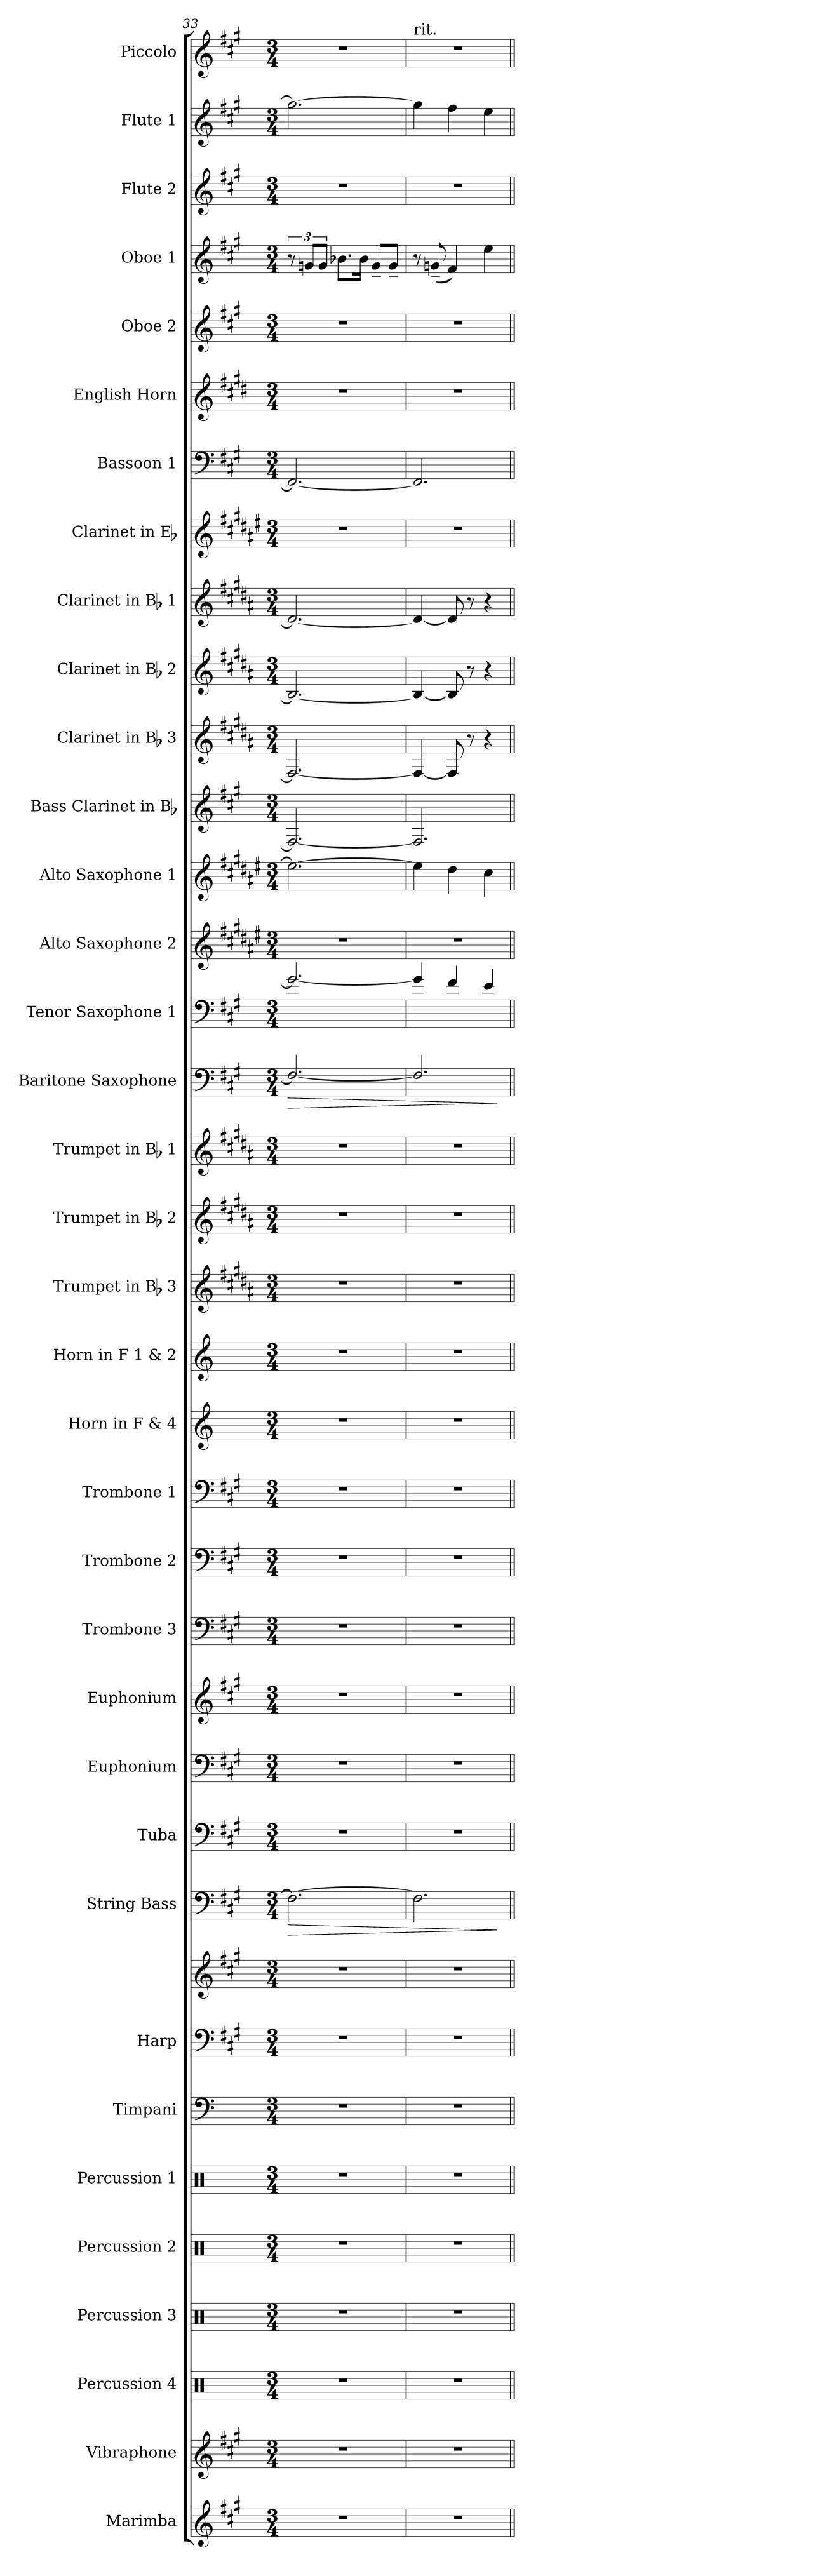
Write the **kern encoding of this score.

**kern	**kern	**kern	**kern	**kern	**kern	**kern	**kern	**kern	**kern	**dynam	**kern	**kern	**kern	**kern	**kern	**kern	**kern	**kern	**kern	**kern	**kern	**kern	**dynam	**kern	**kern	**kern	**kern	**kern	**kern	**kern	**kern	**kern	**kern	**kern	**kern	**kern	**kern	**kern
*part36	*part35	*part34	*part33	*part32	*part31	*part30	*part29	*part29	*part28	*part28	*part27	*part26	*part25	*part24	*part23	*part22	*part21	*part20	*part19	*part18	*part17	*part16	*part16	*part15	*part14	*part13	*part12	*part11	*part10	*part9	*part8	*part7	*part6	*part5	*part4	*part3	*part2	*part1
*staff37	*staff36	*staff35	*staff34	*staff33	*staff32	*staff31	*staff30	*staff29	*staff28	*staff28	*staff27	*staff26	*staff25	*staff24	*staff23	*staff22	*staff21	*staff20	*staff19	*staff18	*staff17	*staff16	*staff16	*staff15	*staff14	*staff13	*staff12	*staff11	*staff10	*staff9	*staff8	*staff7	*staff6	*staff5	*staff4	*staff3	*staff2	*staff1
*I"Marimba	*I"Vibraphone	*I"Percussion 4	*I"Percussion 3	*I"Percussion 2	*I"Percussion 1	*I"Timpani	*I"Harp	*	*I"String Bass	*	*I"Tuba	*I"Euphonium	*I"Euphonium	*I"Trombone 3	*I"Trombone 2	*I"Trombone 1	*I"Horn in F  &amp; 4	*I"Horn in F 1 &amp; 2	*I"Trumpet in Bb 3	*I"Trumpet in Bb 2	*I"Trumpet in Bb 1	*I"Baritone Saxophone	*	*I"Tenor Saxophone 1	*I"Alto Saxophone 2	*I"Alto Saxophone 1	*I"Bass Clarinet in Bb	*I"Clarinet in Bb 3	*I"Clarinet in Bb 2	*I"Clarinet in Bb 1	*I"Clarinet in Eb	*I"Bassoon 1	*I"English Horn	*I"Oboe 2	*I"Oboe 1	*I"Flute 2	*I"Flute 1	*I"Piccolo
*I'Mar.	*I'Vib.	*I'Perc. 4	*I'Perc. 3	*I'Perc. 2	*I'Perc. 1	*I'Timp.	*I'Hp.	*	*	*	*I'Tba.	*I'Euph.	*I'Euph.	*I'Tbn. 3	*I'Tbn. 2	*I'Tbn. 1	*I'Hn. 3 &amp; 4	*I'Hn. 1 &amp; 2	*I'Tpt. 3	*I'Tpt. 2	*I'Tpt. 1	*I'Bari. Sax.	*	*I'T. Sax. 1	*I'A. Sax. 2	*I'A. Sax. 1	*I'B. Cl.	*I'Cl. 3	*I'Cl. 2	*I'Cl. 1	*	*I'Bsn. 1	*I'Eng. Hn.	*I'Ob. 2	*I'Ob. 1	*I'Fl. 2	*I'Fl. 1	*I'Picc.
*clefG2	*clefG2	*clefX	*clefX	*clefX	*clefX	*clefF4	*clefF4	*clefG2	*clefF4	*	*clefF4	*clefF4	*clefG2	*clefF4	*clefF4	*clefF4	*clefG2	*clefG2	*clefG2	*clefG2	*clefG2	*clefF4	*	*clefF4	*clefG2	*clefG2	*clefG2	*clefG2	*clefG2	*clefG2	*clefG2	*clefF4	*clefG2	*clefG2	*clefG2	*clefG2	*clefG2	*clefG2
*	*	*	*	*	*	*	*	*	*ITrd7c12	*	*	*	*ITrd8c14	*	*	*	*ITrd4c7	*ITrd4c7	*ITrd1c2	*ITrd1c2	*ITrd1c2	*ITrd12c21	*	*ITrd8c14	*ITrd5c9	*ITrd5c9	*ITrd8c14	*ITrd1c2	*ITrd1c2	*ITrd1c2	*ITrd-2c-3	*	*ITrd4c7	*	*	*	*	*ITrd-7c-12
*k[f#c#g#]	*k[f#c#g#]	*k[]	*k[]	*k[]	*k[]	*k[]	*k[f#c#g#]	*k[f#c#g#]	*k[f#c#g#]	*	*k[f#c#g#]	*k[f#c#g#]	*k[f#c#g#]	*k[f#c#g#]	*k[f#c#g#]	*k[f#c#g#]	*k[b-]	*k[b-]	*k[f#c#g#]	*k[f#c#g#]	*k[f#c#g#]	*k[f#c#g#]	*	*k[f#c#g#]	*k[f#c#g#]	*k[f#c#g#]	*k[f#c#g#]	*k[f#c#g#]	*k[f#c#g#]	*k[f#c#g#]	*k[f#c#g#]	*k[f#c#g#]	*k[f#c#g#]	*k[f#c#g#]	*k[f#c#g#]	*k[f#c#g#]	*k[f#c#g#]	*k[f#c#g#]
*A:	*A:	*	*	*	*	*	*A:	*A:	*A:	*	*A:	*A:	*A:	*A:	*A:	*A:	*	*	*A:	*A:	*A:	*A:	*	*A:	*A:	*A:	*A:	*A:	*A:	*A:	*A:	*A:	*A:	*A:	*A:	*A:	*A:	*A:
*M3/4	*M3/4	*M3/4	*M3/4	*M3/4	*M3/4	*M3/4	*M3/4	*M3/4	*M3/4	*	*M3/4	*M3/4	*M3/4	*M3/4	*M3/4	*M3/4	*M3/4	*M3/4	*M3/4	*M3/4	*M3/4	*M3/4	*	*M3/4	*M3/4	*M3/4	*M3/4	*M3/4	*M3/4	*M3/4	*M3/4	*M3/4	*M3/4	*M3/4	*M3/4	*M3/4	*M3/4	*M3/4
=33	=33	=33	=33	=33	=33	=33	=33	=33	=33	=33	=33	=33	=33	=33	=33	=33	=33	=33	=33	=33	=33	=33	=33	=33	=33	=33	=33	=33	=33	=33	=33	=33	=33	=33	=33	=33	=33	=33
!	!	!	!	!	!	!	!	!	!	!LO:HP:b	!	!	!	!	!	!	!	!	!	!	!	!	!LO:HP:b	!	!	!	!	!	!	!	!	!	!	!	!	!	!	!
2.r	2.r	2.r	2.r	2.r	2.r	2.r	2.r	2.r	2.FF#\_	>	2.r	2.r	2.r	2.r	2.r	2.r	2.r	2.r	2.r	2.r	2.r	2.FF#/_	>	2.G/_	2.r	2.g\_	2.FF#/_	2.E/_	2.A#/_	2.c#/_	2.r	2.FF#/_	2.r	2.r	12r	2.r	2.gg\_	2.r
.	.	.	.	.	.	.	.	.	.	.	.	.	.	.	.	.	.	.	.	.	.	.	.	.	.	.	.	.	.	.	.	.	.	.	12gn/L	.	.	.
.	.	.	.	.	.	.	.	.	.	.	.	.	.	.	.	.	.	.	.	.	.	.	.	.	.	.	.	.	.	.	.	.	.	.	12g/J	.	.	.
.	.	.	.	.	.	.	.	.	.	.	.	.	.	.	.	.	.	.	.	.	.	.	.	.	.	.	.	.	.	.	.	.	.	.	8.b-X\L	.	.	.
.	.	.	.	.	.	.	.	.	.	.	.	.	.	.	.	.	.	.	.	.	.	.	.	.	.	.	.	.	.	.	.	.	.	.	16b-\Jk	.	.	.
.	.	.	.	.	.	.	.	.	.	.	.	.	.	.	.	.	.	.	.	.	.	.	.	.	.	.	.	.	.	.	.	.	.	.	8g~/L	.	.	.
.	.	.	.	.	.	.	.	.	.	.	.	.	.	.	.	.	.	.	.	.	.	.	.	.	.	.	.	.	.	.	.	.	.	.	8g~/J	.	.	.
=34	=34	=34	=34	=34	=34	=34	=34	=34	=34	=34	=34	=34	=34	=34	=34	=34	=34	=34	=34	=34	=34	=34	=34	=34	=34	=34	=34	=34	=34	=34	=34	=34	=34	=34	=34	=34	=34	=34
!	!	!	!	!	!	!	!	!	!	!	!	!	!	!	!	!	!	!	!	!	!	!	!	!	!	!	!	!	!	!	!	!	!	!	!	!	!	!LO:TX:a:t=rit.
2.r	2.r	2.r	2.r	2.r	2.r	2.r	2.r	2.r	2.FF#\]	.	2.r	2.r	2.r	2.r	2.r	2.r	2.r	2.r	2.r	2.r	2.r	2.FF#/]	.	4G/]	2.r	4g\]	2.FF#/]	4E/_	4A#/_	4c#/_	2.r	2.FF#/]	2.r	2.r	8r	2.r	4gg\]	2.r
.	.	.	.	.	.	.	.	.	.	.	.	.	.	.	.	.	.	.	.	.	.	.	.	.	.	.	.	.	.	.	.	.	.	.	(<8gn~/	.	.	.
.	.	.	.	.	.	.	.	.	.	.	.	.	.	.	.	.	.	.	.	.	.	.	.	4F#/	.	4f#\	.	8E/]	8A#/]	8c#/]	.	.	.	.	4f#/)	.	4ff#\	.
.	.	.	.	.	.	.	.	.	.	.	.	.	.	.	.	.	.	.	.	.	.	.	.	.	.	.	.	8r	8r	8r	.	.	.	.	.	.	.	.
.	.	.	.	.	.	.	.	.	.	.	.	.	.	.	.	.	.	.	.	.	.	.	.	4E/	.	4e\	.	4r	4r	4r	.	.	.	.	4ee\	.	4ee\	.
.	.	.	.	.	.	.	.	.	.	]	.	.	.	.	.	.	.	.	.	.	.	.	]	.	.	.	.	.	.	.	.	.	.	.	.	.	.	.
=||	=||	=||	=||	=||	=||	=||	=||	=||	=||	=||	=||	=||	=||	=||	=||	=||	=||	=||	=||	=||	=||	=||	=||	=||	=||	=||	=||	=||	=||	=||	=||	=||	=||	=||	=||	=||	=||	=||
*-	*-	*-	*-	*-	*-	*-	*-	*-	*-	*-	*-	*-	*-	*-	*-	*-	*-	*-	*-	*-	*-	*-	*-	*-	*-	*-	*-	*-	*-	*-	*-	*-	*-	*-	*-	*-	*-	*-
